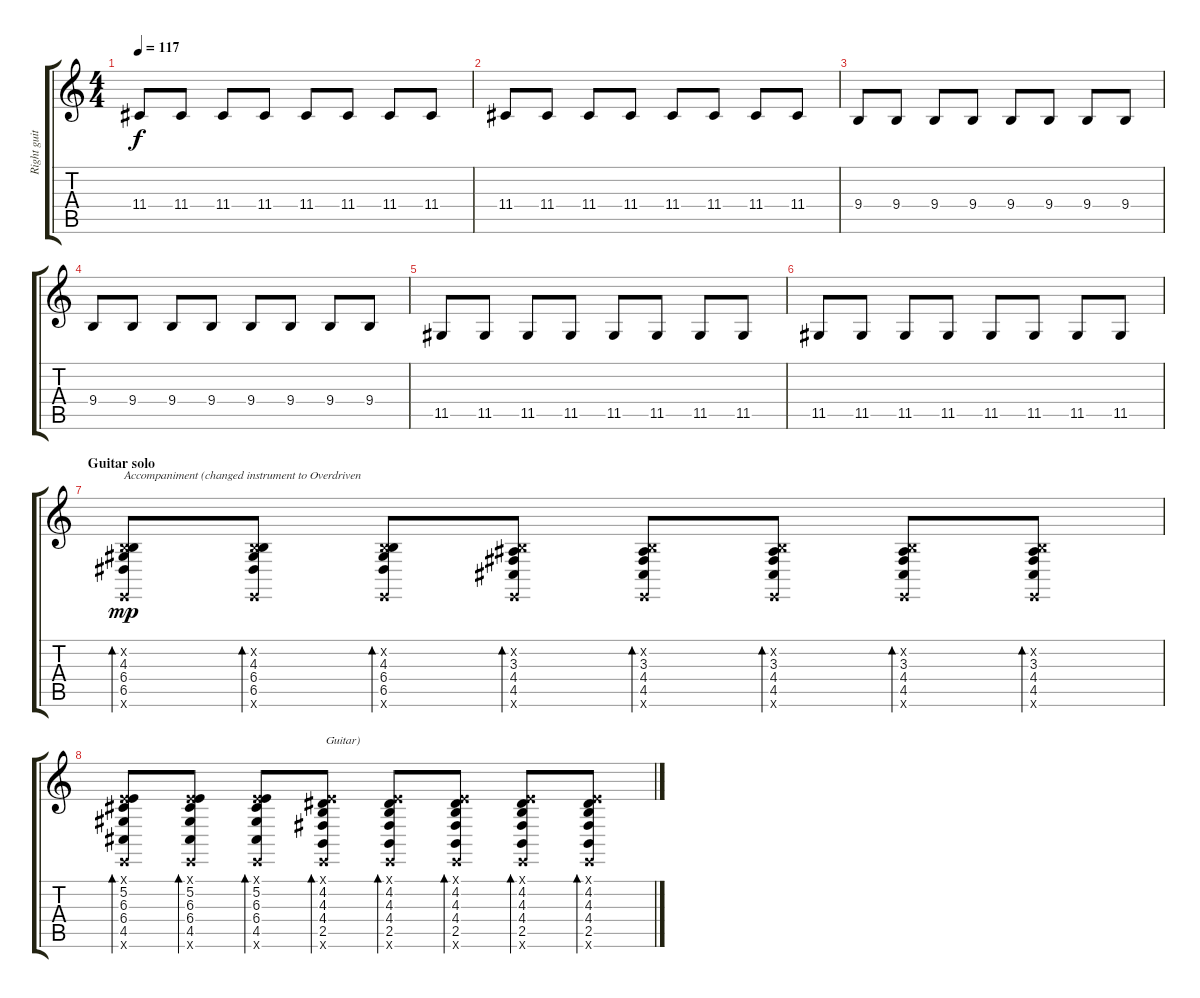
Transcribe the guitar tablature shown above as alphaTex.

\track ("Right guitar" "Right guit") {instrument lead5charang}
\staff {score tabs}
\tuning (E4 B3 G3 D3 A2 E2) {hide}
\ts (4 4)
\tempo 117
\clef g2
\ks c
11.4.8{dy f} 11.4.8 11.4.8 11.4.8 11.4.8 11.4.8 11.4.8 11.4.8 |
11.4.8 11.4.8 11.4.8 11.4.8 11.4.8 11.4.8 11.4.8 11.4.8 |
9.4.8 9.4.8 9.4.8 9.4.8 9.4.8 9.4.8 9.4.8 9.4.8 |
9.4.8 9.4.8 9.4.8 9.4.8 9.4.8 9.4.8 9.4.8 9.4.8 |
11.5.8 11.5.8 11.5.8 11.5.8 11.5.8 11.5.8 11.5.8 11.5.8 |
11.5.8 11.5.8 11.5.8 11.5.8 11.5.8 11.5.8 11.5.8 11.5.8 |
\section ("" "Guitar solo")
(0.2{x} 4.3 6.4 6.5 0.6{x}).8{bd 30 txt "Accompaniment (changed instrument to Overdriven" dy mp instrument overdrivenguitar} (0.2{x} 4.3 6.4 6.5 0.6{x}).8{bd 30} (0.2{x} 4.3 6.4 6.5 0.6{x}).8{bd 30} (0.2{x} 3.3 4.4 4.5 0.6{x}).8{bd 30} (0.2{x} 3.3 4.4 4.5 0.6{x}).8{bd 30} (0.2{x} 3.3 4.4 4.5 0.6{x}).8{bd 30} (0.2{x} 3.3 4.4 4.5 0.6{x}).8{bd 30} (0.2{x} 3.3 4.4 4.5 0.6{x}).8{bd 30} |
(0.1{x} 5.2 6.3 6.4 4.5 0.6{x}).8{bd 30} (0.1{x} 5.2 6.3 6.4 4.5 0.6{x}).8{bd 30} (0.1{x} 5.2 6.3 6.4 4.5 0.6{x}).8{bd 30} (0.1{x} 4.2 4.3 4.4 2.5 0.6{x}).8{bd 30 txt " Guitar)"} (0.1{x} 4.2 4.3 4.4 2.5 0.6{x}).8{bd 30} (0.1{x} 4.2 4.3 4.4 2.5 0.6{x}).8{bd 30} (0.1{x} 4.2 4.3 4.4 2.5 0.6{x}).8{bd 30} (0.1{x} 4.2 4.3 4.4 2.5 0.6{x}).8{bd 30}
